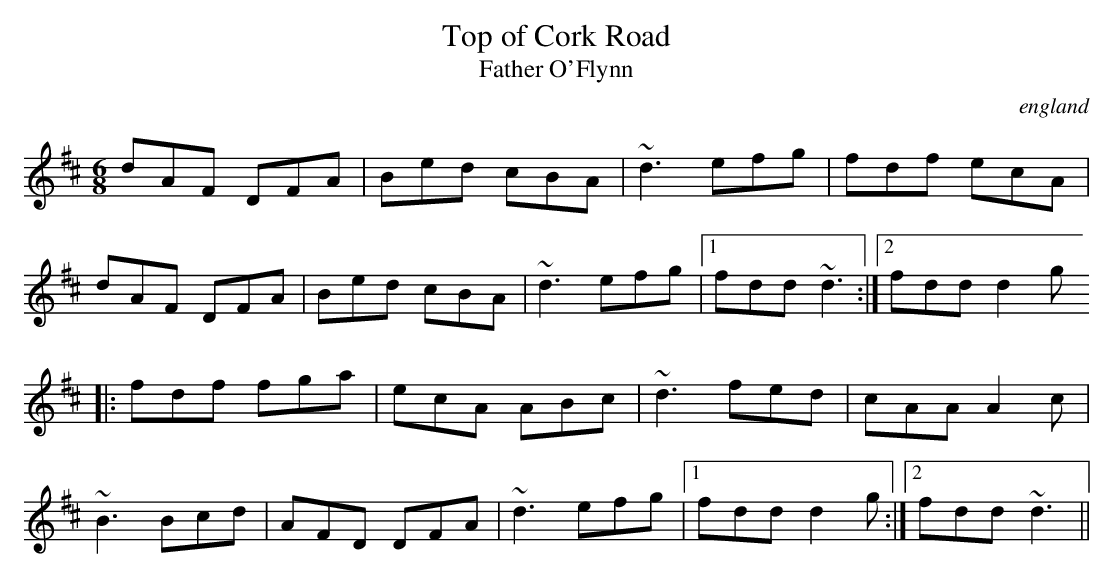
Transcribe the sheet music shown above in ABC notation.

X:1
T:Top of Cork Road
T:Father O'Flynn
O:england
M:6/8
L:1/8
K:D
dAF DFA|Bed cBA|~d3 efg|fdf ecA|
dAF DFA|Bed cBA|~d3 efg|1 fdd ~d3:|2 fdd d2g
|:fdf fga|ecA ABc|~d3 fed|cAA A2c|
~B3 Bcd|AFD DFA|~d3 efg|1 fdd d2g:|2 fdd ~d3||
